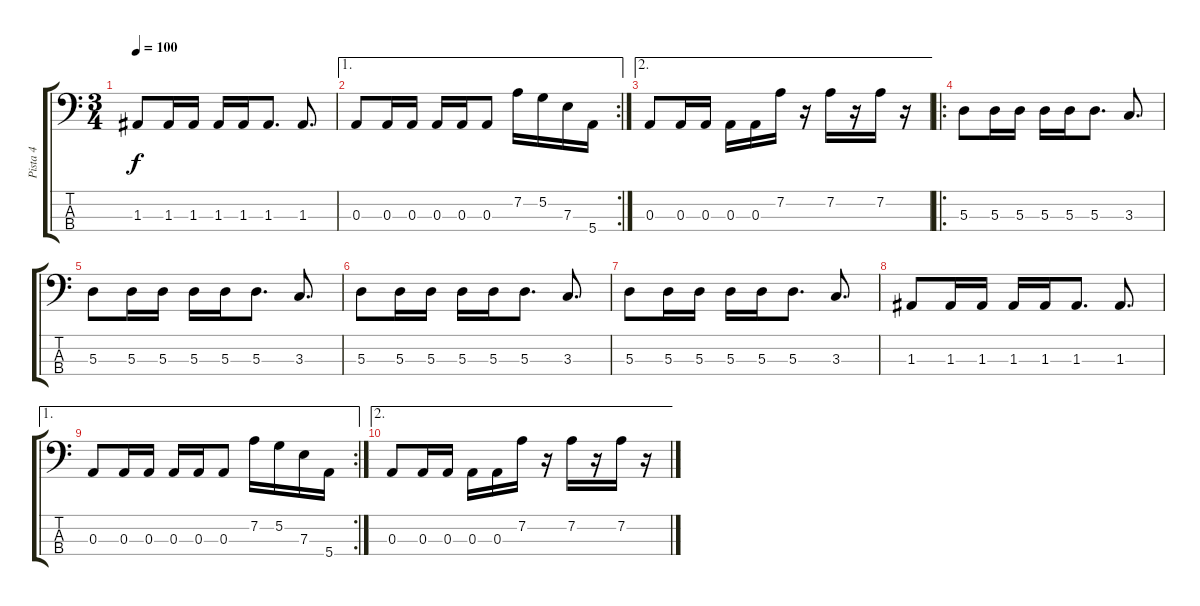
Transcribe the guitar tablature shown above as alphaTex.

\track ("Pista 4" "Pista 4") {instrument electricbassfinger}
\staff {score tabs}
\tuning (G2 D2 A1 E1) {hide}
\ts (3 4)
\tempo 100
\clef f4
\ks c
1.3.8{dy f} 1.3.16 1.3.16 1.3.16 1.3.16 1.3.8{d} 1.3.8{d} |
\ae 1
\rc 2
0.3.8 0.3.16 0.3.16 0.3.16 0.3.16 0.3.8 7.2.16 5.2.16 7.3.16 5.4.16 |
\ae 2
0.3.8 0.3.16 0.3.16 0.3.16 0.3.16 7.2.16 r.16 7.2.16 r.16 7.2.16 r.16 |
\ro
5.3.8 5.3.16 5.3.16 5.3.16 5.3.16 5.3.8{d} 3.3.8{d} |
5.3.8 5.3.16 5.3.16 5.3.16 5.3.16 5.3.8{d} 3.3.8{d} |
5.3.8 5.3.16 5.3.16 5.3.16 5.3.16 5.3.8{d} 3.3.8{d} |
5.3.8 5.3.16 5.3.16 5.3.16 5.3.16 5.3.8{d} 3.3.8{d} |
1.3.8 1.3.16 1.3.16 1.3.16 1.3.16 1.3.8{d} 1.3.8{d} |
\ae 1
\rc 2
0.3.8 0.3.16 0.3.16 0.3.16 0.3.16 0.3.8 7.2.16 5.2.16 7.3.16 5.4.16 |
\ae 2
0.3.8 0.3.16 0.3.16 0.3.16 0.3.16 7.2.16 r.16 7.2.16 r.16 7.2.16 r.16
